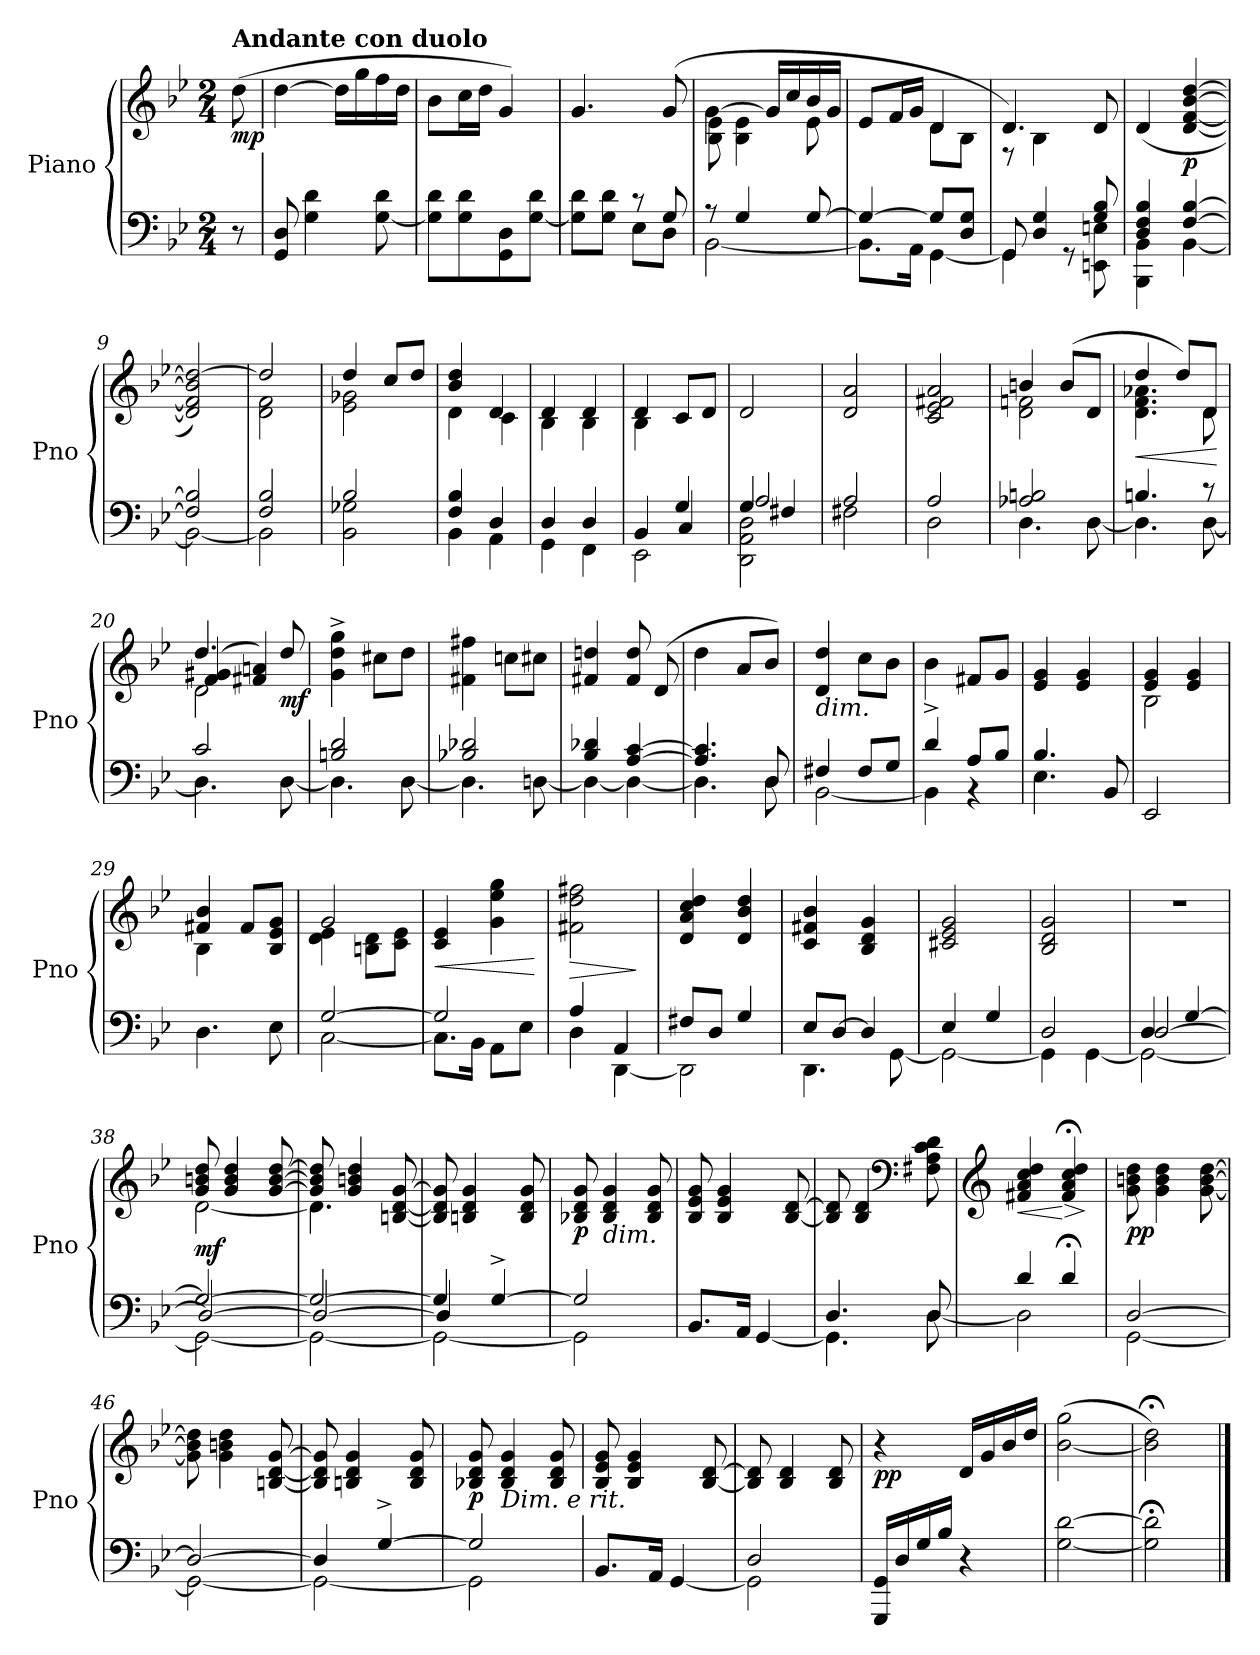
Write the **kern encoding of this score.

**kern	**kern	**dynam
*part1	*part1	*part1
*staff2	*staff1	*staff1/2
*I"Piano	*	*
*I'Pno	*	*
*clefF4	*clefG2	*
*k[b-e-]	*k[b-e-]	*
*M2/4	*M2/4	*
=1	=1	=1
!	!LO:TX:a:B:t=Andante con duolo	!
!	!	!LO:DY:b
8r	(>8dd\	mp
=2	=2	=2
8GG/ 8D/	[4dd\	.
4G\ 4d\	.	.
.	16dd\LL]	.
.	16gg\	.
[8G\ 8d\	16ff\	.
.	16dd\JJ	.
=3	=3	=3
8G\] 8d\L	8b-\L	.
8G\ 8d\	16cc\L	.
.	16dd\JJ	.
8GG\ 8D\	4g/)	.
[8G\ 8d\J	.	.
=4	=4	=4
*^	*	*
8G\] 8d\L	4ryy	4.g/	.
8G\ 8d\J	.	.	.
8r	8E-\L	.	.
8G/	8D\J	(>8g/	.
=5	=5	=5	=5
*	*	*^	*
8r	[2BB-\	[4g\	8B-\ 8e-\	.
4G/	.	.	4B-\ 4e-\	.
.	.	16g/LL]	.	.
.	.	16cc/	.	.
[8G/	.	16b-/	8e-\	.
.	.	16g/JJ	.	.
=6	=6	=6	=6	=6
4G/_	8.BB-\L]	8e-/L	4ryy	.
.	.	16f/L	.	.
.	16AA\Jk	16g/JJ	.	.
8G/L]	[4GG\	4d/	8d\L	.
8D/ 8G/J	.	.	8B-\J	.
=7	=7	=7	=7	=7
8GG/	4GG\]	4.d/)	8r	.
4D/ 4G/	.	.	4B-\	.
.	8r	.	.	.
8G/ 8B-/	8EEn\ 8En\	8d/	8ryy	.
*	*	*v	*v	*
=8	=8	=8	=8
4D/ 4F/ 4B-/	4BBB-\ 4BB-\	(<4d/	.
!	!	!	!LO:DY:b
[4F/ [4B-/	[4BB-\	[4d/ [4f/ [4b-/ [4dd/	p
=9	=9	=9	=9
2F/] 2B-/]	2BB-\_	2d/] 2f/] 2b-/] 2dd/_)	.
=10	=10	=10	=10
*	*	*^	*
2F/ 2B-/	2BB-\]	2dd/]	2d\ 2f\	.
!!LO:LB:g=z	!!
=11	=11	=11	=11	=11
2B-/	2BB-\ 2G-X\	4dd/	2e-\ 2g-X\	.
.	.	8cc/L	.	.
.	.	8dd/J	.	.
=12	=12	=12	=12	=12
4F/ 4B-/	4BB-\	4b-/ 4dd/	4d\	.
4D/	4AA\	4d/	4c\	.
=13	=13	=13	=13	=13
4D/	4GG\	4d/	4B-\	.
4D/	4FF\	4d/	4B-\	.
=14	=14	=14	=14	=14
*	*^	*	*	*
4BB-/	2EE-\	4ryy	4d/	4B-\	.
4G/	.	4C/	8c/L	4ryy	.
.	.	.	8d/J	.	.
*	*	*	*v	*v	*
=15	=15	=15	=15	=15
4G/	2DD\ 2AA\ 2D\	2A/	2d/	.
4F#X/	.	.	.	.
*	*v	*v	*	*
=16	=16	=16	=16
2A/	2F#X\	2d/ 2a/	.
=17	=17	=17	=17
2A/	2D\	2c/ 2e-/ 2f#X/ 2a/	.
=18	=18	=18	=18
*	*	*^	*
2A-X/ 2Bn/	4.D\	4bn/	2d\ 2fn\	.
.	.	(>8b/L	.	.
.	[8D\	8d/J	.	.
=19	=19	=19	=19	=19
!	!	!	!	!LO:HP:b
4.Bn/	4.D\]	4dd/	4.d\ 4.f\ 4.a-X\	<
.	.	8dd/L)	.	.
8r	[8D\	8d/J	8d\	.
*v	*v	*	*	*
*	*v	*v	*
.	.	[
=20	=20	=20
*^	*^	*
*	*	*	*^	*
2c/	4.D\]	4.dd/	2d\	(>4f/ 4g#X/	.
.	.	.	.	4f#X/ 4an/)	.
!	!	!	!	!	!LO:DY:b
.	[8D\	8dd/	.	.	mf
*	*	*v	*v	*v	*
=21	=21	=21	=21
2Bn/ 2d/	4.D\]	4g\^ 4dd\^ 4gg\^	.
.	.	8cc#X\L	.
.	[8D\	8dd\J	.
!!LO:LB:g=z
=22	=22	=22	=22
2B-X/ 2d-X/	4.Dn\]	4f#X\ 4ff#X\	.
.	.	8ccn\L	.
.	[8Dn\	8cc#X\J	.
=23	=23	=23	=23
4B-/ 4d-X/	4D\_	4f#X/ 4ddn/	.
[4A/ [4c/	4D\_	8f#/ 8dd/	.
.	.	(<8d/	.
=24	=24	=24	=24
4.A/] 4.c/]	4.D\]	4dd\	.
.	.	8a/L	.
8D/	8D\	8b-/J)	.
=25	=25	=25	=25
!	!	!LO:TX:b:i:t=dim.	!
4F#X/	[2BB-\	4d/ 4dd/	.
8F#/L	.	8cc\L	.
8G/J	.	8b-\J	.
=26	=26	=26	=26
4d^/	4BB-\]	4b-\	.
8A/L	4r	8f#X/L	.
8B-/J	.	8g/J	.
=27	=27	=27	=27
4.B-/	4.E-\	4e-/ 4g/	.
.	.	4e-/ 4g/	.
8BB-/	8ryy	.	.
*v	*v	*	*
=28	=28	=28
*	*^	*
2EE-/	4e-/ 4g/	2B-\	.
.	4e-/ 4g/	.	.
=29	=29	=29	=29
4.D\	4f#X/ 4b-/	4B-\	.
.	8f#/L	4ryy	.
8E-\	8B-/ 8e-/ 8g/J	.	.
=30	=30	=30	=30
*^	*	*	*
[2G/	[2C\	2g/	4d\ 4e-\	.
.	.	.	8Bn\ 8d\L	.
.	.	.	8c\ 8e-\J	.
=31	=31	=31	=31	=31
!	!	!	!	!LO:HP:b
*	*	*v	*v	*
2G/]	8.C\L]	4c/ 4e-/	<
.	16BB-\Jk	.	.
.	8AA\L	4g\ 4ee-\ 4gg\	.
.	8E-\J	.	.
*v	*v	*	*
.	.	[
=32	=32	=32
*^	*	*
!	!	!	!LO:HP:b
4A/	4D\	2f#X\ 2dd\ 2ff#X\	>
4AA/	[4DD\	.	.
*v	*v	*	*
.	.	]
!!LO:LB:g=z
=33	=33	=33
*^	*	*
8F#X/L	2DD\]	4d/ 4a/ 4cc/ 4dd/	.
8D/J	.	.	.
4G/	.	4d/ 4b-/ 4dd/	.
=34	=34	=34	=34
8E-/L	4.DD\	4c/ 4f#X/ 4b-/	.
[8D/J	.	.	.
4D/]	.	4B-/ 4d/ 4g/	.
.	[8GG\	.	.
=35	=35	=35	=35
4E-/	2GG\_	2c#X/ 2e-/ 2g/	.
4G/	.	.	.
=36	=36	=36	=36
2D/	4GG\]	2B-/ 2d/ 2g/	.
.	[4GG\	.	.
=37	=37	=37	=37
*	*^	*	*
4D/	2GG\_	[2D/	2r	.
[4G/	.	.	.	.
=38	=38	=38	=38	=38
*	*	*	*^	*
!	!	!	!	!	!LO:DY:b
2G/_	2GG\_	2D/_	8g/ 8bn/ 8dd/	[2d\	mf
.	.	.	4g/ 4b/ 4dd/	.	.
.	.	.	[8g/ [8b/ [8dd/	.	.
=39	=39	=39	=39	=39	=39
2G/_	2GG\_	2D/_	8g/] 8b/] 8dd/]	4.d\]	.
.	.	.	4g/ 4bn/ 4dd/	.	.
.	.	.	[8Bn/ [8d/ [8g/	8ryy	.
*	*	*	*v	*v	*
=40	=40	=40	=40	=40
4G/]	2GG\_	4D/]	8B/] 8d/] 8g/]	.
.	.	.	4Bn/ 4d/ 4g/	.
[4G^/	.	4ryy	.	.
.	.	.	8B/ 8d/ 8g/	.
*	*v	*v	*	*
=41	=41	=41	=41
!	!	!	!LO:DY:b
2G/]	2GG\]	8B-X/ 8d/ 8g/	p
!	!	!LO:TX:b:i:t=dim.	!
.	.	4B-/ 4d/ 4g/	.
.	.	8B-/ 8d/ 8g/	.
*v	*v	*	*
=42	=42	=42
8.BB-/L	8B-/ 8e-/ 8g/	.
.	4B-/ 4e-/ 4g/	.
16AA/Jk	.	.
[4GG/	.	.
.	[8B-/ [8d/	.
!!LO:LB:g=z
=43	=43	=43
*^	*	*
4.D/	4.GG\]	8B-/] 8d/]	.
.	.	4B-/ 4d/	.
*	*	*clefF4	*
8D/	[8D\	8F#X\ 8A\ 8c\ 8d\	.
=44	=44	=44	=44
*	*	*clefG2	*
!	!	!	!LO:HP:b
4d/	2D\]	4f#X/ 4a/ 4cc/ 4dd/	<
!	!	!	!LO:HP:n=1:b
4d;</	.	4f#/;< 4a/;< 4cc/;< 4dd/;<	[ >
*v	*v	*	*
.	.	]
=45	=45	=45
*^	*	*
!	!	!	!LO:DY:b
[2D/	[2GG\	8g\ 8bn\ 8dd\	pp
.	.	4g\ 4b\ 4dd\	.
.	.	[8g\ [8b\ [8dd\	.
=46	=46	=46	=46
2D/_	2GG\_	8g\] 8b\] 8dd\]	.
.	.	4g\ 4bn\ 4dd\	.
.	.	[8Bn/ [8d/ [8g/	.
=47	=47	=47	=47
4D/]	2GG\_	8B/] 8d/] 8g/]	.
.	.	4Bn/ 4d/ 4g/	.
[4G^/	.	.	.
.	.	8B/ 8d/ 8g/	.
=48	=48	=48	=48
!	!	!	!LO:DY:b
2G/]	2GG\]	8B-X/ 8d/ 8g/	p
!	!	!LO:TX:b:i:t=Dim. e rit.	!
.	.	4B-/ 4d/ 4g/	.
.	.	8B-/ 8d/ 8g/	.
*v	*v	*	*
=49	=49	=49
8.BB-/L	8B-/ 8e-/ 8g/	.
.	4B-/ 4e-/ 4g/	.
16AA/Jk	.	.
[4GG/	.	.
.	[8B-/ [8d/	.
=50	=50	=50
*^	*	*
2D/	2GG\]	8B-/] 8d/]	.
.	.	4B-/ 4d/	.
.	.	8B-/ 8d/	.
*v	*v	*	*
!!LO:PB:g=z
=51	=51	=51
!	!	!LO:DY:b
16GGG/ 16GG/LL	4r	pp
16D/	.	.
16G/	.	.
16B-/JJ	.	.
4r	16d/LL	.
.	16g/	.
.	16b-/	.
.	16dd/JJ	.
=52	=52	=52
[2G\ [2d\	(<[2b-\ 2gg\	.
=53	=53	=53
2G\];< 2d\];<	2b-\];< 2dd\;<)	.
==	==	==
*-	*-	*-
